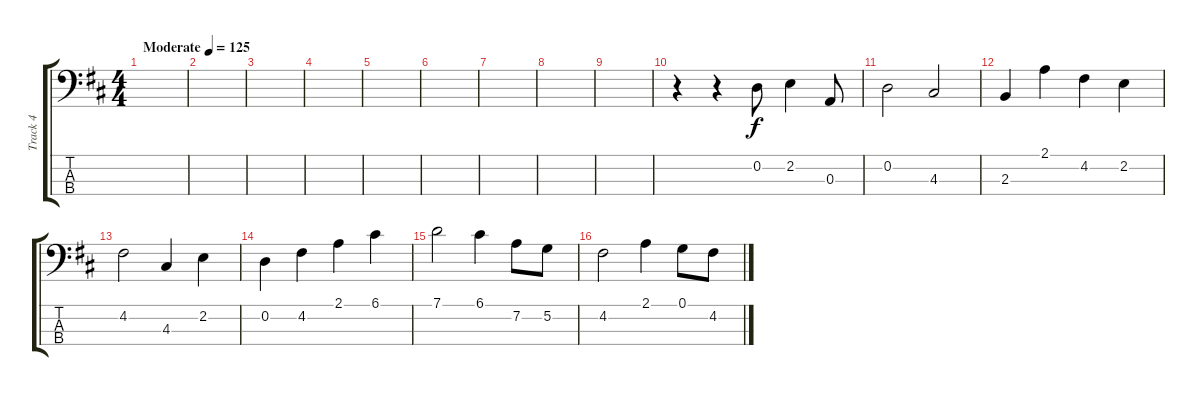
\track ("Track 4" "Track 4") {instrument electricbassfinger}
\staff {score tabs}
\tuning (G2 D2 A1 E1) {hide}
\ts (4 4)
\tempo (125 "Moderate")
\clef f4
\ks d
|
|
|
|
|
|
|
|
|
r.4 r.4 0.2.8 2.2.4 0.3.8 |
0.2.2 4.3.2 |
2.3.4 2.1.4 4.2.4 2.2.4 |
4.2.2 4.3.4 2.2.4 |
0.2.4 4.2.4 2.1.4 6.1.4 |
7.1.2 6.1.4 7.2.8 5.2.8 |
4.2.2 2.1.4 0.1.8 4.2.8
